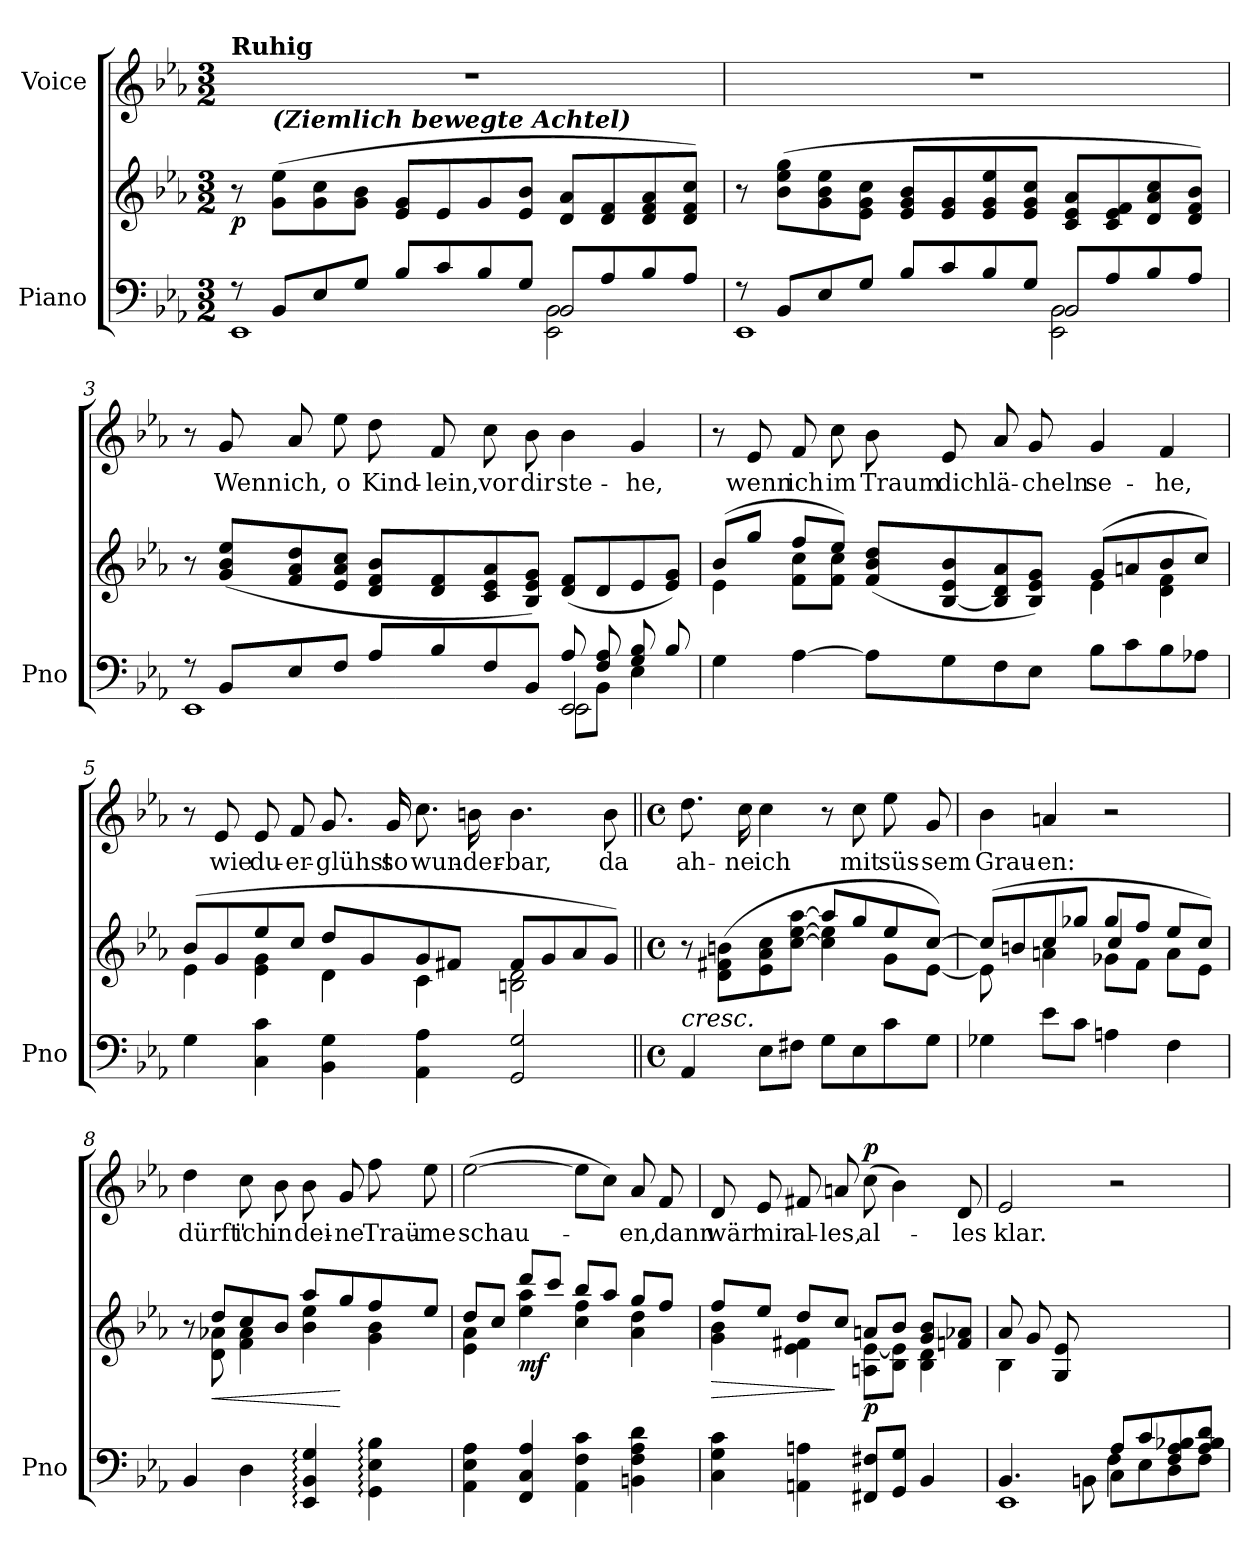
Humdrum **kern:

**kern	**kern	**dynam	**kern	**text	**dynam
*part2	*part2	*part2	*part1	*part1	*part1
*staff3	*staff2	*staff2/3	*staff1	*staff1	*staff1
*I"Piano	*	*	*I"Voice	*	*
*I'Pno	*	*	*	*	*
*clefF4	*clefG2	*	*clefG2	*	*
*k[b-e-a-]	*k[b-e-a-]	*	*k[b-e-a-]	*	*
*M3/2	*M3/2	*	*M3/2	*	*
=1	=1	=1	=1	=1	=1
*^	*	*	*	*	*
!	!	!	!	!LO:TX:a:B:t=Ruhig	!	!
!	!	!	!LO:DY:b	!	!	!
8r	1EE-	8r	p	1.r	.	.
!	!	!LO:TX:a:Bi:t=(Ziemlich bewegte Achtel)	!	!	!	!
8BB-/L	.	(8g\ 8ee-\L	.	.	.	.
8E-/	.	8g\ 8cc\	.	.	.	.
8G/J	.	8g\ 8b-\J	.	.	.	.
8B-/L	.	8e-/ 8g/L	.	.	.	.
8c/	.	8e-/	.	.	.	.
8B-/	.	8g/	.	.	.	.
8G/J	.	8e-/ 8b-/J	.	.	.	.
!LO:N:head=open	!	!	!	!	!	!
8BB-/L	2EE-\ 2BB-\	8d/ 8a-/L	.	.	.	.
8A-/	.	8d/ 8f/	.	.	.	.
8B-/	.	8d/ 8f/ 8a-/	.	.	.	.
8A-/J	.	8d/ 8f/ 8cc/J)	.	.	.	.
=2	=2	=2	=2	=2	=2	=2
8r	1EE-	8r	.	1.r	.	.
8BB-/L	.	(8b-\ 8ee-\ 8gg\L	.	.	.	.
8E-/	.	8g\ 8b-\ 8ee-\	.	.	.	.
8G/J	.	8e-\ 8g\ 8cc\J	.	.	.	.
8B-/L	.	8e-/ 8g/ 8b-/L	.	.	.	.
8c/	.	8e-/ 8g/	.	.	.	.
8B-/	.	8e-/ 8g/ 8ee-/	.	.	.	.
8G/J	.	8e-/ 8g/ 8cc/J	.	.	.	.
!LO:N:head=open	!	!	!	!	!	!
8BB-/L	2EE-\ 2BB-\	8c/ 8e-/ 8a-/L	.	.	.	.
8A-/	.	8c/ 8e-/ 8f/	.	.	.	.
8B-/	.	8d/ 8a-/ 8cc/	.	.	.	.
8A-/J	.	8d/ 8f/ 8b-/J)	.	.	.	.
!!LO:LB:g=z
=3	=3	=3	=3	=3	=3	=3
*	*^	*	*	*	*	*
8r	1EE-	1ryy	8r	.	8r	.	.
!	!	!	!	!	!	!LO:LY:b	!
8BB-/L	.	.	(>8g/ 8b-/ 8ee-/L	.	8g/	Wenn	.
!	!	!	!	!	!	!LO:LY:b	!
8E-/	.	.	8f/ 8a-/ 8dd/	.	8a-/	ich,	.
!	!	!	!	!	!	!LO:LY:b	!
8F/J	.	.	8e-/ 8a-/ 8cc/J	.	8ee-\	o	.
!	!	!	!	!	!	!LO:LY:b	!
8A-/L	.	.	8d/ 8f/ 8b-/L	.	8dd\	Kind-	.
!	!	!	!	!	!	!LO:LY:b	!
8B-/	.	.	8d/ 8f/	.	8f/	-lein,	.
!	!	!	!	!	!	!LO:LY:b	!
8F/	.	.	8c/ 8e-/ 8a-/	.	8cc\	vor	.
!	!	!	!	!	!	!LO:LY:b	!
8BB-/J	.	.	8B-/ 8e-/ 8g/J)	.	8b-\	dir	.
!	!	!LO:N:head=open	!	!	!	!LO:LY:b	!
8A-/	2EE-/	8EE-\L	(>8d/ 8f/L	.	4b-\	ste-	.
8F/ 8A-/	.	8BB-\J	8d/	.	.	.	.
!	!	!	!	!	!	!LO:LY:b	!
8G/ 8B-/	.	4E-\	8e-/	.	4g/	-he,	.
8B-/	.	.	8e-/ 8g/J)	.	.	.	.
*v	*v	*v	*	*	*	*	*
=4	=4	=4	=4	=4	=4
*	*^	*	*	*	*
4G\	(8b-/L	4e-\	.	8r	.	.
!	!	!	!	!	!LO:LY:b	!
.	8gg/J	.	.	8e-/	wenn	.
!	!	!	!	!	!LO:LY:b	!
[4A-\	8ff/L	8f\ 8cc\L	.	8f/	ich	.
!	!	!	!	!	!LO:LY:b	!
.	8ee-/J)	8f\ 8cc\J	.	8cc\	im	.
!	!	!	!	!	!LO:LY:b	!
8A-\L]	(<8f/ 8b-/ 8dd/L	2ryy	.	8b-\	Traum	.
!	!	!	!	!	!LO:LY:b	!
8G\	[<8B-/ 8e-/ 8b-/	.	.	8e-/	dich	.
!	!	!	!	!	!LO:LY:b	!
8F\	8B-/] 8d/ 8a-/	.	.	8a-/	lä-	.
!	!	!	!	!	!LO:LY:b	!
8E-\J	8B-/ 8e-/ 8g/J)	.	.	8g/	-cheln	.
!	!	!	!	!	!LO:LY:b	!
8B-\L	(8g/L	4e-\	.	4g/	se-	.
8c\	8an/	.	.	.	.	.
!	!	!	!	!	!LO:LY:b	!
8B-\	8b-/	4d\ 4f\	.	4f/	-he,	.
8A-X\J	8cc/J)	.	.	.	.	.
!!LO:LB:g=z
=5	=5	=5	=5	=5	=5	=5
4G\	(8b-/L	4e-\	.	8r	.	.
!	!	!	!	!	!LO:LY:b	!
.	8g/	.	.	8e-/	wie	.
!	!	!	!	!	!LO:LY:b	!
4C\ 4c\	8ee-/	4e-\ 4g\	.	8e-/	du-	.
!	!	!	!	!	!LO:LY:b	!
.	8cc/J	.	.	8f/	er-	.
!	!	!	!	!	!LO:LY:b	!
4BB-\ 4G\	8dd/L	4d\	.	8.g/	-glühst	.
.	8g/	.	.	.	.	.
!	!	!	!	!	!LO:LY:b	!
.	.	.	.	16g/	so	.
!	!	!	!	!	!LO:LY:b	!
4AA-\ 4A-\	8g/	4c\	.	8.cc\	wun-	.
.	8f#X/J	.	.	.	.	.
!	!	!	!	!	!LO:LY:b	!
.	.	.	.	16bn\	-der-	.
!	!	!	!	!	!LO:LY:b	!
2GG/ 2G/	8f#/L	2Bn\ 2d\	.	4.b\	-bar,	.
.	8g/	.	.	.	.	.
.	8a-/	.	.	.	.	.
!	!	!	!	!	!LO:LY:b	!
.	8g/J)	.	.	8b\	da	.
=6||	=6||	=6||	=6||	=6||	=6||	=6||
*M4/4	*M4/4	*	*	*M4/4	*	*
*met(c)	*met(c)	*	*	*met(c)	*	*
!LO:TX:a:i:t=cresc.	!	!	!	!	!	!
!	!	!	!	!	!LO:LY:b	!
4AA-/	8r	2ryy	.	8.dd\	ah-	.
.	(8d\ 8f#X\ 8bn\L	.	.	.	.	.
!	!	!	!	!	!LO:LY:b	!
.	.	.	.	16cc\	-ne	.
!	!	!	!	!	!LO:LY:b	!
8E-\L	8e-\ 8a-\ 8cc\	.	.	4cc\	ich	.
8F#X\J	[<8cc\ [<8ee-\ [>8aa-\J	.	.	.	.	.
8G\L	8aa-/L]	4cc\] 4ee-\]	.	8r	.	.
!	!	!	!	!	!LO:LY:b	!
8E-\	8gg/	.	.	8cc\	mit	.
!	!	!	!	!	!LO:LY:b	!
8c\	8ee-/	8g\L	.	8ee-\	süs-	.
!	!	!	!	!	!LO:LY:b	!
8G\J	[8cc/J)	[8e-\J	.	8g/	-sem	.
!!LO:LB:g=z
=7	=7	=7	=7	=7	=7	=7
*	*	*^	*	*	*	*
!	!	!	!	!	!	!LO:LY:b	!
4G-X\	(8cc/L]	8e-\]	2ryy	.	4b-\	Grau-	.
.	8bn/	8ryy	.	.	.	.	.
!	!	!	!	!	!	!LO:LY:b	!
8e-\L	8cc/	4an\	.	.	4an/	-en:	.
8c\J	8gg-X/J	.	.	.	.	.	.
4An\	8gg-/L	8g-X\L	4cc/	.	2r	.	.
.	8ff/J	8f\J	.	.	.	.	.
4F\	8ee-/L	8a\L	4ryy	.	.	.	.
.	8cc/J)	8e-\J	.	.	.	.	.
*	*	*v	*v	*	*	*	*
=8	=8	=8	=8	=8	=8	=8
!	!	!	!	!	!LO:LY:b	!
4BB-/	8r	8ryy	.	4dd\	dürft'	.
!	!	!	!LO:HP:b	!	!	!
.	8dd/L	8d\ 8a-X\	<	.	.	.
!	!	!	!	!	!LO:LY:b	!
4D\	8cc/	4f\ 4a-\	.	8cc\	ich	.
!	!	!	!	!	!LO:LY:b	!
.	8b-/J	.	.	8b-\	in	.
!	!	!	!	!	!LO:LY:b	!
4EE-/: 4BB-/: 4G/:	8aa-/L	4b-\ 4ee-\	.	8b-\	dei-	.
!	!	!	!	!	!LO:LY:b	!
.	8gg/	.	[	8g/	-ne	.
!	!	!	!	!	!LO:LY:b	!
4GG\: 4E-\: 4B-\:	8ff/	4g\ 4b-\	.	8ff\	Traü-	.
!	!	!	!	!	!LO:LY:b	!
.	8ee-/J	.	.	8ee-\	-me	.
=9	=9	=9	=9	=9	=9	=9
!	!	!	!	!	!LO:LY:b	!
4AA-\ 4E-\ 4A-\	8dd/L	4e-\ 4a-\	.	([2ee-\	schau-	.
.	8cc/J	.	.	.	.	.
!	!	!	!LO:DY:b	!	!	!
4FF/ 4C/ 4A-/	8ddd/L	4ee-\ 4aa-\	mf	.	.	.
.	8ccc/J	.	.	.	.	.
4AA-\ 4F\ 4c\	8bb-/L	4cc\ 4ff\	.	8ee-\L]	.	.
.	8aa-/J	.	.	8cc\J)	.	.
!	!	!	!	!	!LO:LY:b	!
4BBn\ 4F\ 4A-\ 4d\	8gg/L	4a-\ 4dd\	.	8a-/	-en,	.
!	!	!	!	!	!LO:LY:b	!
.	8ff/J	.	.	8f/	dann	.
!!LO:PB:g=z
=10	=10	=10	=10	=10	=10	=10
!	!	!	!LO:HP:b	!	!LO:LY:b	!
4C\ 4G\ 4c\	8ff/L	4g\ 4b-\	>	8d/	wär'	.
!	!	!	!	!	!LO:LY:b	!
.	8ee-/J	.	.	8e-/	mir	.
!	!	!	!	!	!LO:LY:b	!
4AAn\ 4An\	8dd/L	4e-\ 4f#X\	.	8f#X/	al-	.
!	!	!	!	!	!LO:LY:b	!
.	8cc/J	.	]	8an/	-les,	.
!	!	!	!LO:DY:b	!	!LO:LY:b	!LO:DY:a
8FF#X/ 8F#X/L	8an/L	8An\ [>8e-\L	p	(8cc\	al-	p
8GG/ 8G/J	8b-/J	8B-\ 8e-\]J	.	4b-\)	.	.
4BB-/	8g/ 8b-/L	4B-\ 4d\	.	.	.	.
!	!	!	!	!	!LO:LY:b	!
.	8fn/ 8a-X/J	.	.	8d/	-les	.
=11	=11	=11	=11	=11	=11	=11
*^	*	*	*	*	*	*
*	*^	*	*	*	*	*	*
*	*	*^	*	*	*	*	*	*
!	!	!	!	!	!	!	!	!LO:LY:b	!
4.ryy	4.BB-/	1EE-	2ryy	8a-/L	4B-\	.	2e-/	klar.	.
.	.	.	.	8g/	.	.	.	.	.
.	.	.	.	8G/ 8e-/	2ryy	.	.	.	.
8E-/ 8G/J	8BBn\	.	.	2ryy	.	.	.	.	.
8A-/L	8C\L	.	4F\	.	.	.	2r	.	.
8c/	8E-\	.	.	.	.	.	.	.	.
8F/ 8A-/ 8B-X/	8D\	.	4ryy	.	8ryy	.	.	.	.
8A-/ 8B-/ 8d/J	8F\J	.	.	8ryy	8ryy	.	.	.	.
*v	*v	*v	*v	*	*	*	*	*	*
*	*v	*v	*	*	*	*
=	=	=	=	=	=
*-	*-	*-	*-	*-	*-
